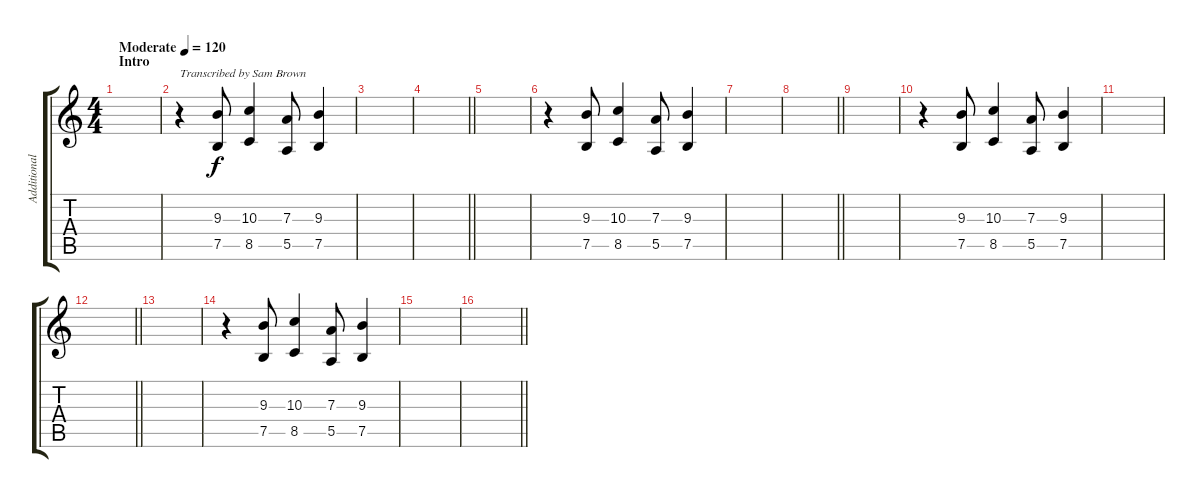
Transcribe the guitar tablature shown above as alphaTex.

\track ("Additional Guitar" "Additional") {instrument distortionguitar}
\staff {score tabs}
\tuning (B3 Gb3 D3 A2 E2 B1) {hide}
\ts (4 4)
\section ("" "Intro")
\tempo (120 "Moderate")
\clef g2
\ks c
|
r.4{txt "Transcribed by Sam Brown"} (9.3 7.5).8 (10.3 8.5).4 (7.3 5.5).8 (9.3 7.5).4 |
|
\barLineRight lightlight
|
\section ("" "")
|
r.4 (9.3 7.5).8 (10.3 8.5).4 (7.3 5.5).8 (9.3 7.5).4 |
|
\barLineRight lightlight
|
\section ("" "")
|
r.4 (9.3 7.5).8 (10.3 8.5).4 (7.3 5.5).8 (9.3 7.5).4 |
|
\barLineRight lightlight
|
\section ("" "")
|
r.4 (9.3 7.5).8 (10.3 8.5).4 (7.3 5.5).8 (9.3 7.5).4 |
|
\barLineRight lightlight
